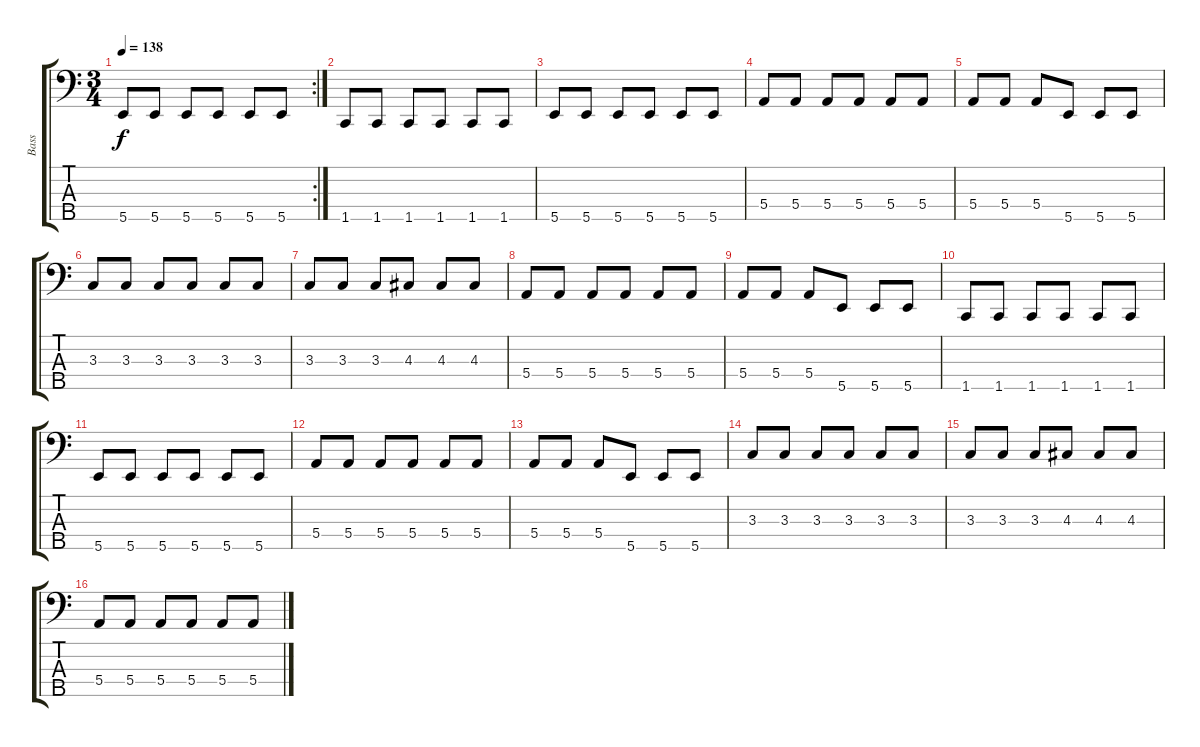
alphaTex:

\track ("Bass" "Bass") {instrument electricbassfinger}
\staff {score tabs}
\tuning (G2 D2 A1 E1 B0) {hide}
\rc 2
\ts (3 4)
\tempo 138
\clef f4
\ks c
5.5.8{dy f} 5.5.8 5.5.8 5.5.8 5.5.8 5.5.8 |
1.5.8 1.5.8 1.5.8 1.5.8 1.5.8 1.5.8 |
5.5.8 5.5.8 5.5.8 5.5.8 5.5.8 5.5.8 |
5.4.8 5.4.8 5.4.8 5.4.8 5.4.8 5.4.8 |
5.4.8 5.4.8 5.4.8 5.5.8 5.5.8 5.5.8 |
3.3.8 3.3.8 3.3.8 3.3.8 3.3.8 3.3.8 |
3.3.8 3.3.8 3.3.8 4.3.8 4.3.8 4.3.8 |
5.4.8 5.4.8 5.4.8 5.4.8 5.4.8 5.4.8 |
5.4.8 5.4.8 5.4.8 5.5.8 5.5.8 5.5.8 |
1.5.8 1.5.8 1.5.8 1.5.8 1.5.8 1.5.8 |
5.5.8 5.5.8 5.5.8 5.5.8 5.5.8 5.5.8 |
5.4.8 5.4.8 5.4.8 5.4.8 5.4.8 5.4.8 |
5.4.8 5.4.8 5.4.8 5.5.8 5.5.8 5.5.8 |
3.3.8 3.3.8 3.3.8 3.3.8 3.3.8 3.3.8 |
3.3.8 3.3.8 3.3.8 4.3.8 4.3.8 4.3.8 |
5.4.8 5.4.8 5.4.8 5.4.8 5.4.8 5.4.8
